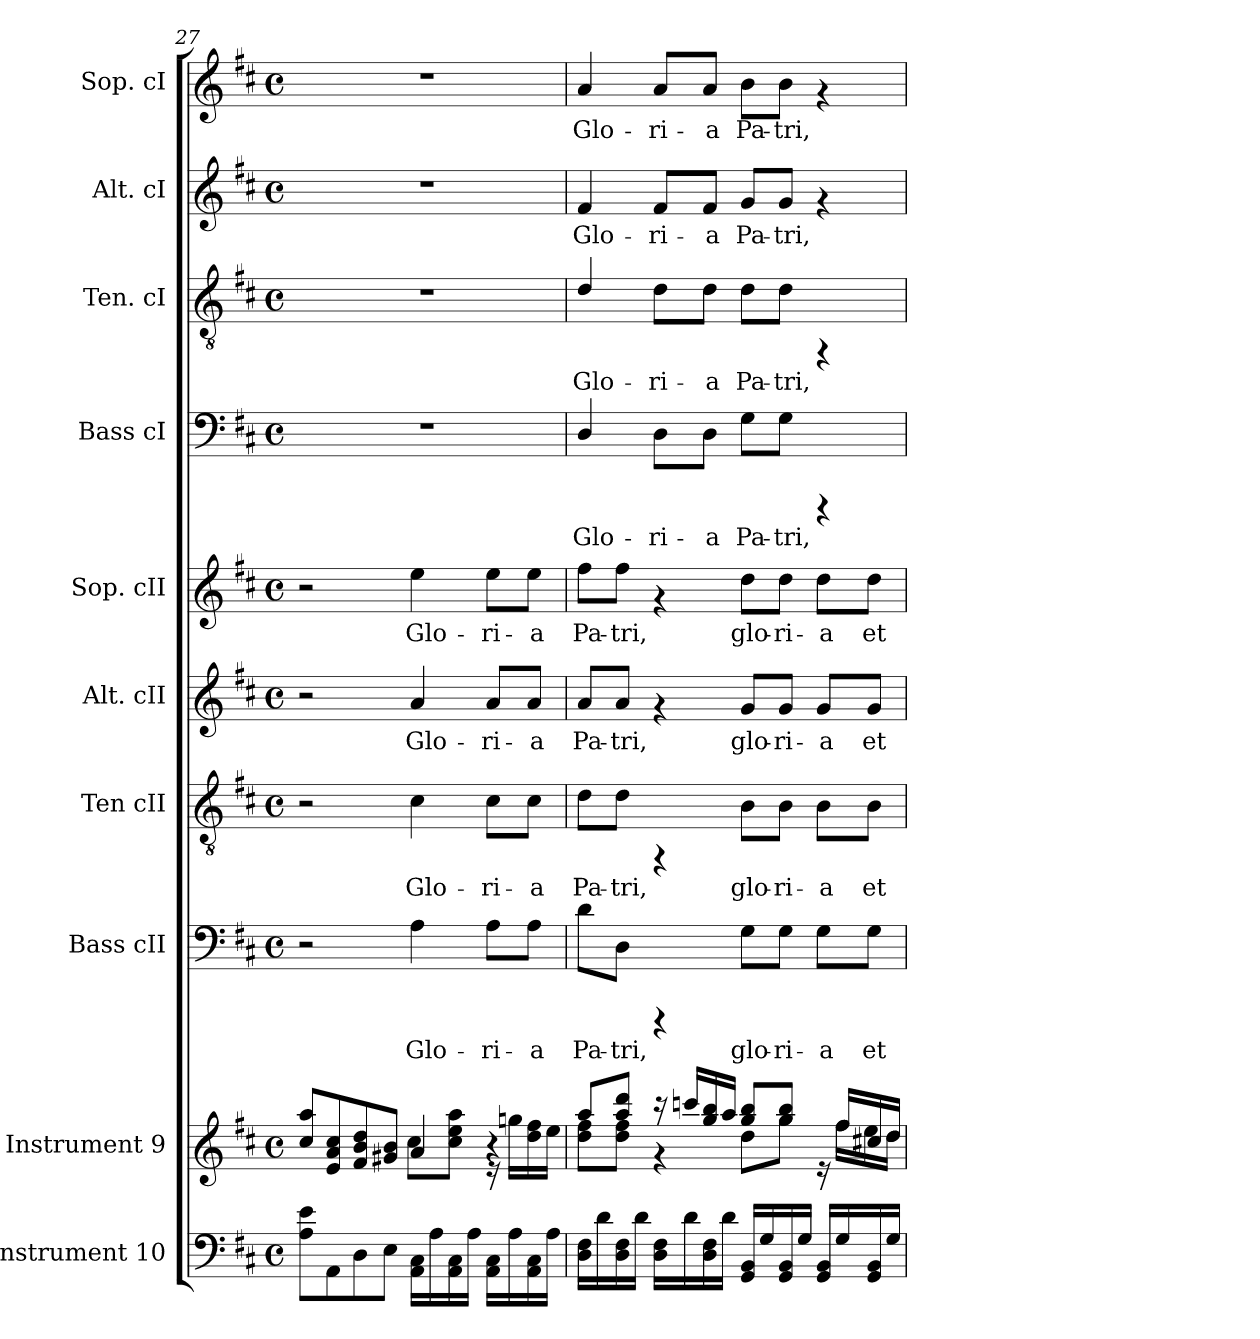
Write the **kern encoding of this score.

**kern	**kern	**kern	**text	**kern	**text	**kern	**text	**kern	**text	**kern	**text	**kern	**text	**kern	**text	**kern	**text
*part10	*part9	*part8	*part8	*part7	*part7	*part6	*part6	*part5	*part5	*part4	*part4	*part3	*part3	*part2	*part2	*part1	*part1
*staff10	*staff9	*staff8	*staff8	*staff7	*staff7	*staff6	*staff6	*staff5	*staff5	*staff4	*staff4	*staff3	*staff3	*staff2	*staff2	*staff1	*staff1
*I"Instrument 10	*I"Instrument 9	*I"Bass cII	*	*I"Ten cII	*	*I"Alt. cII	*	*I"Sop. cII	*	*I"Bass cI	*	*I"Ten. cI	*	*I"Alt. cI	*	*I"Sop. cI	*
*	*	*I'Bass cII	*	*I'Ten cII	*	*I'Alt. cII	*	*I'Sop. cII	*	*I'Bass cI	*	*I'Ten. cI	*	*I'Alt. cI	*	*I'Sop. cI	*
*clefF4	*clefG2	*clefF4	*	*clefGv2	*	*clefG2	*	*clefG2	*	*clefF4	*	*clefGv2	*	*clefG2	*	*clefG2	*
*k[f#c#]	*k[f#c#]	*k[f#c#]	*	*k[f#c#]	*	*k[f#c#]	*	*k[f#c#]	*	*k[f#c#]	*	*k[f#c#]	*	*k[f#c#]	*	*k[f#c#]	*
*D:	*D:	*D:	*	*D:	*	*D:	*	*D:	*	*D:	*	*D:	*	*D:	*	*D:	*
*M4/4	*M4/4	*M4/4	*	*M4/4	*	*M4/4	*	*M4/4	*	*M4/4	*	*M4/4	*	*M4/4	*	*M4/4	*
*met(c)	*met(c)	*met(c)	*	*met(c)	*	*met(c)	*	*met(c)	*	*met(c)	*	*met(c)	*	*met(c)	*	*met(c)	*
=27	=27	=27	=27	=27	=27	=27	=27	=27	=27	=27	=27	=27	=27	=27	=27	=27	=27
*	*^	*	*	*	*	*	*	*	*	*	*	*	*	*	*	*	*
8e\ 8A\L	8aa/ 8cc#/L	2ryy	2r	.	2r	.	2r	.	2r	.	1r	.	1r	.	1r	.	1r	.
8AA\	8cc#/ 8a/ 8e/	.	.	.	.	.	.	.	.	.	.	.	.	.	.	.	.	.
8D\	8dd/ 8b/ 8f#/	.	.	.	.	.	.	.	.	.	.	.	.	.	.	.	.	.
8E\J	8b/ 8g#X/J	.	.	.	.	.	.	.	.	.	.	.	.	.	.	.	.	.
!	!	!	!	!LO:LY:b:cj	!	!LO:LY:b:cj	!	!LO:LY:b:cj	!	!LO:LY:b:cj	!	!	!	!	!	!	!	!
16C#\ 16AA\L	4a/	8cc#\L	4A\	Glo-	4c#\	Glo-	4a/	Glo-	4ee\	Glo-	.	.	.	.	.	.	.	.
16A\	.	.	.	.	.	.	.	.	.	.	.	.	.	.	.	.	.	.
16C#\ 16AA\	.	8aa\ 8ee\ 8cc#\J	.	.	.	.	.	.	.	.	.	.	.	.	.	.	.	.
16A\J	.	.	.	.	.	.	.	.	.	.	.	.	.	.	.	.	.	.
!	!	!	!	!LO:LY:b:cj	!	!LO:LY:b:cj	!	!LO:LY:b:cj	!	!LO:LY:b:cj	!	!	!	!	!	!	!	!
16C#\ 16AA\L	4ra	16re	8A\L	-ri-	8c#\L	-ri-	8a/L	-ri-	8ee\L	-ri-	.	.	.	.	.	.	.	.
16A\	.	16ggn\L	.	.	.	.	.	.	.	.	.	.	.	.	.	.	.	.
!	!	!	!	!LO:LY:b:cj	!	!LO:LY:b:cj	!	!LO:LY:b:cj	!	!LO:LY:b:cj	!	!	!	!	!	!	!	!
16C#\ 16AA\	.	16ff#\ 16dd\	8A\J	-a	8c#\J	-a	8a/J	-a	8ee\J	-a	.	.	.	.	.	.	.	.
16A\J	.	16ee\J	.	.	.	.	.	.	.	.	.	.	.	.	.	.	.	.
!!LO:PB:g=z
=28	=28	=28	=28	=28	=28	=28	=28	=28	=28	=28	=28	=28	=28	=28	=28	=28	=28	=28
!	!	!	!	!LO:LY:b:cj	!	!LO:LY:b:cj	!	!LO:LY:b:cj	!	!LO:LY:b:cj	!	!LO:LY:b:cj	!	!LO:LY:b:cj	!	!LO:LY:b:cj	!	!LO:LY:b:cj
16F#\ 16D\L	8aa/L	8ff#\ 8dd\L	8d\L	Pa-	8d\L	Pa-	8a/L	Pa-	8ff#\L	Pa-	4D/	Glo-	4d/	Glo-	4f#/	Glo-	4a/	Glo-
16d\	.	.	.	.	.	.	.	.	.	.	.	.	.	.	.	.	.	.
!	!	!	!	!LO:LY:b:cj	!	!LO:LY:b:cj	!	!LO:LY:b:cj	!	!LO:LY:b:cj	!	!	!	!	!	!	!	!
16F#\ 16D\	8ddd/ 8aa/J	8ff#\ 8dd\J	8D\J	-tri,	8d\J	-tri,	8a/J	-tri,	8ff#\J	-tri,	.	.	.	.	.	.	.	.
16d\J	.	.	.	.	.	.	.	.	.	.	.	.	.	.	.	.	.	.
!	!	!	!	!	!	!	!	!	!	!	!	!LO:LY:b:cj	!	!LO:LY:b:cj	!	!LO:LY:b:cj	!	!LO:LY:b:cj
16F#\ 16D\L	16r	4rf	4rCCC	.	4rFF	.	4rf	.	4rf	.	8D\L	-ri-	8d\L	-ri-	8f#/L	-ri-	8a/L	-ri-
16d\	16cccn/L	.	.	.	.	.	.	.	.	.	.	.	.	.	.	.	.	.
!	!	!	!	!	!	!	!	!	!	!	!	!LO:LY:b:cj	!	!LO:LY:b:cj	!	!LO:LY:b:cj	!	!LO:LY:b:cj
16F#\ 16D\	16bb/ 16gg/	.	.	.	.	.	.	.	.	.	8D\J	-a	8d\J	-a	8f#/J	-a	8a/J	-a
16d\J	16aa/J	.	.	.	.	.	.	.	.	.	.	.	.	.	.	.	.	.
!	!	!	!	!LO:LY:b:cj	!	!LO:LY:b:cj	!	!LO:LY:b:cj	!	!LO:LY:b:cj	!	!LO:LY:b:cj	!	!LO:LY:b:cj	!	!LO:LY:b:cj	!	!LO:LY:b:cj
16BB/ 16GG/L	8bb/ 8gg/L	8dd\L	8G\L	glo-	8B\L	glo-	8g/L	glo-	8dd\L	glo-	8G\L	Pa-	8d\L	Pa-	8g/L	Pa-	8b\L	Pa-
16G/	.	.	.	.	.	.	.	.	.	.	.	.	.	.	.	.	.	.
!	!	!	!	!LO:LY:b:cj	!	!LO:LY:b:cj	!	!LO:LY:b:cj	!	!LO:LY:b:cj	!	!LO:LY:b:cj	!	!LO:LY:b:cj	!	!LO:LY:b:cj	!	!LO:LY:b:cj
16BB/ 16GG/	8bb/ 8gg/J	8gg\J	8G\J	-ri-	8B\J	-ri-	8g/J	-ri-	8dd\J	-ri-	8G\J	-tri,	8d\J	-tri,	8g/J	-tri,	8b\J	-tri,
16G/J	.	.	.	.	.	.	.	.	.	.	.	.	.	.	.	.	.	.
!	!	!	!	!LO:LY:b:cj	!	!LO:LY:b:cj	!	!LO:LY:b:cj	!	!LO:LY:b:cj	!	!	!	!	!	!	!	!
16BB/ 16GG/L	16re	16ryy	8G\L	-a	8B\L	-a	8g/L	-a	8dd\L	-a	4rCCC	.	4rFF	.	4rf	.	4rf	.
16G/	16ff#/L	16ff#\L	.	.	.	.	.	.	.	.	.	.	.	.	.	.	.	.
!	!	!	!	!LO:LY:b:cj	!	!LO:LY:b:cj	!	!LO:LY:b:cj	!	!LO:LY:b:cj	!	!	!	!	!	!	!	!
16BB/ 16GG/	16cc#X/	16ee\	8G\J	et	8B\J	et	8g/J	et	8dd\J	et	.	.	.	.	.	.	.	.
16G/J	16dd/J	16dd\J	.	.	.	.	.	.	.	.	.	.	.	.	.	.	.	.
*	*v	*v	*	*	*	*	*	*	*	*	*	*	*	*	*	*	*	*
=	=	=	=	=	=	=	=	=	=	=	=	=	=	=	=	=	=
*-	*-	*-	*-	*-	*-	*-	*-	*-	*-	*-	*-	*-	*-	*-	*-	*-	*-
